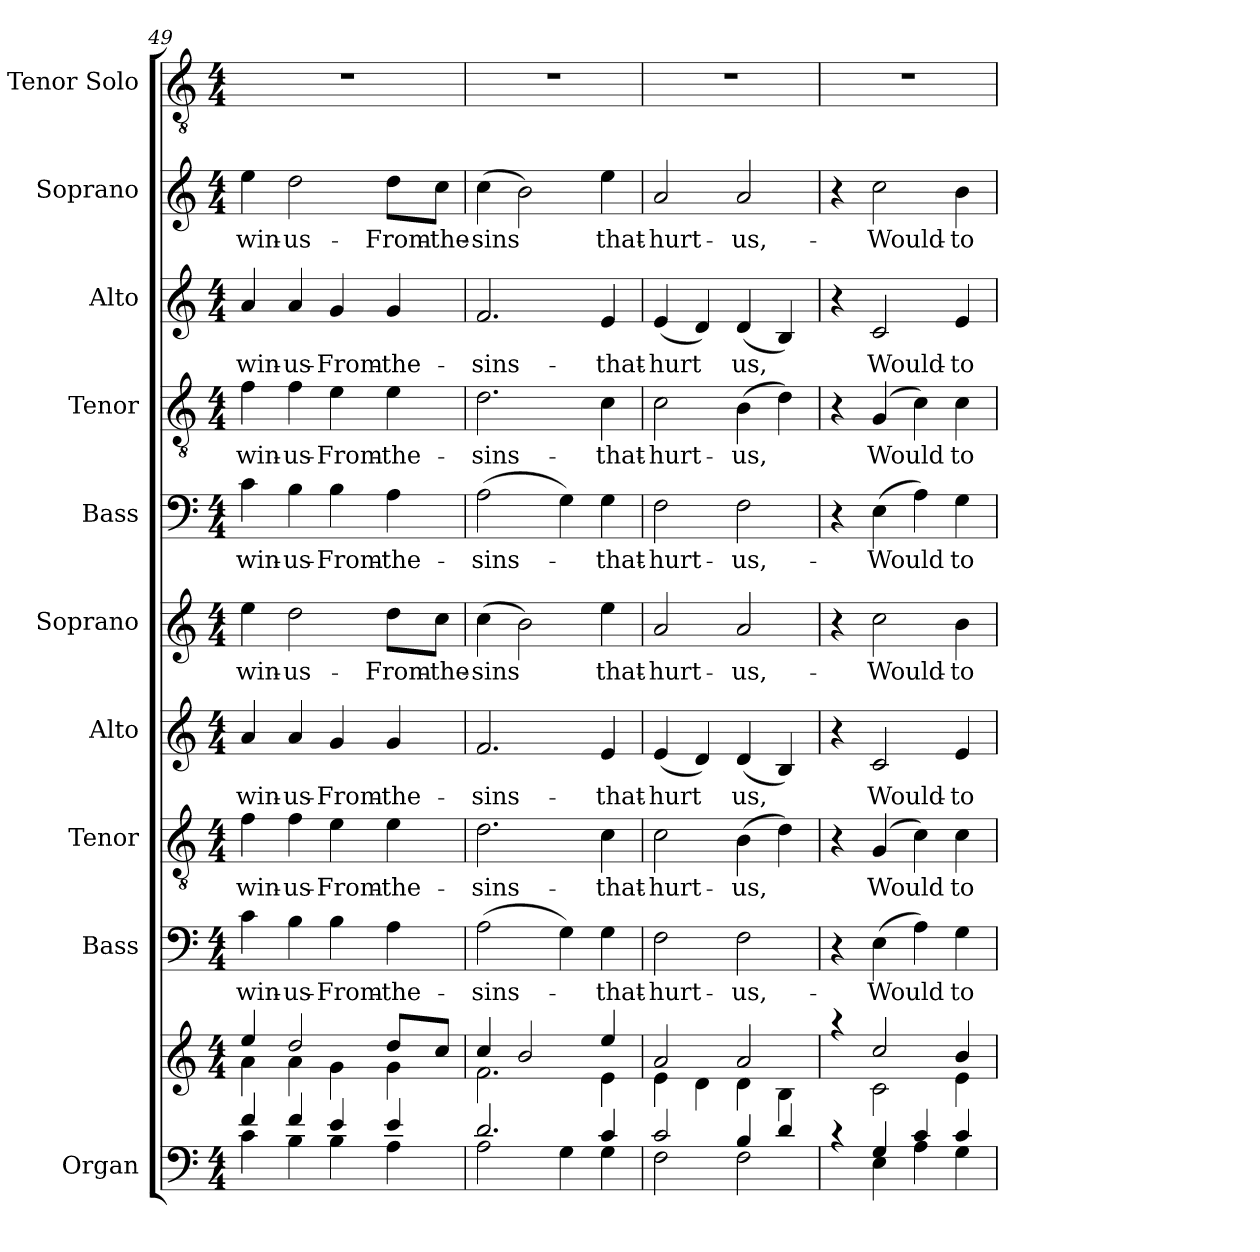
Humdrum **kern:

**kern	**kern	**kern	**text	**kern	**text	**kern	**text	**kern	**text	**kern	**text	**kern	**text	**kern	**text	**kern	**text	**kern
*part10	*part10	*part9	*part9	*part8	*part8	*part7	*part7	*part6	*part6	*part5	*part5	*part4	*part4	*part3	*part3	*part2	*part2	*part1
*staff11	*staff10	*staff9	*staff9	*staff8	*staff8	*staff7	*staff7	*staff6	*staff6	*staff5	*staff5	*staff4	*staff4	*staff3	*staff3	*staff2	*staff2	*staff1
*I"Organ	*	*I"Bass	*	*I"Tenor	*	*I"Alto	*	*I"Soprano	*	*I"Bass	*	*I"Tenor	*	*I"Alto	*	*I"Soprano	*	*I"Tenor Solo
*I'Org.	*	*I'B.	*	*I'T.	*	*I'A.	*	*I'S.	*	*I'B.	*	*I'T.	*	*I'A.	*	*I'S.	*	*I'T. Solo
*clefF4	*clefG2	*clefF4	*	*clefGv2	*	*clefG2	*	*clefG2	*	*clefF4	*	*clefGv2	*	*clefG2	*	*clefG2	*	*clefGv2
*	*	*	*	*ITrd7c12	*	*	*	*	*	*	*	*ITrd7c12	*	*	*	*	*	*ITrd7c12
*k[]	*k[]	*k[]	*	*k[]	*	*k[]	*	*k[]	*	*k[]	*	*k[]	*	*k[]	*	*k[]	*	*k[]
*C:	*C:	*C:	*	*C:	*	*C:	*	*C:	*	*C:	*	*C:	*	*C:	*	*C:	*	*C:
*M4/4	*M4/4	*M4/4	*	*M4/4	*	*M4/4	*	*M4/4	*	*M4/4	*	*M4/4	*	*M4/4	*	*M4/4	*	*M4/4
=49	=49	=49	=49	=49	=49	=49	=49	=49	=49	=49	=49	=49	=49	=49	=49	=49	=49	=49
*^	*^	*	*	*	*	*	*	*	*	*	*	*	*	*	*	*	*	*
!	!	!	!	!	!LO:LY:b	!	!LO:LY:b	!	!LO:LY:b	!	!LO:LY:b	!	!LO:LY:b	!	!LO:LY:b	!	!LO:LY:b	!	!LO:LY:b	!
4f/	4c\	4ee/	4a\	4c\	-win-	4F\	-win-	4a/	-win-	4ee\	-win-	4c\	-win-	4F\	-win-	4a/	-win-	4ee\	-win-	1r
!	!	!	!	!	!LO:LY:b	!	!LO:LY:b	!	!LO:LY:b	!	!LO:LY:b	!	!LO:LY:b	!	!LO:LY:b	!	!LO:LY:b	!	!LO:LY:b	!
4f/	4B\	2dd/	4a\	4B\	-us-	4F\	-us-	4a/	-us-	2dd\	-us-	4B\	-us-	4F\	-us-	4a/	-us-	2dd\	-us-	.
!	!	!	!	!	!LO:LY:b	!	!LO:LY:b	!	!LO:LY:b	!	!	!	!LO:LY:b	!	!LO:LY:b	!	!LO:LY:b	!	!	!
4e/	4B\	.	4g\	4B\	-From-	4E\	-From-	4g/	-From-	.	.	4B\	-From-	4E\	-From-	4g/	-From-	.	.	.
!	!	!	!	!	!LO:LY:b	!	!LO:LY:b	!	!LO:LY:b	!	!LO:LY:b	!	!LO:LY:b	!	!LO:LY:b	!	!LO:LY:b	!	!LO:LY:b	!
4e/	4A\	8dd/L	4g\	4A\	-the-	4E\	-the-	4g/	-the-	8dd\L	-From-	4A\	-the-	4E\	-the-	4g/	-the-	8dd\L	-From-	.
!	!	!	!	!	!	!	!	!	!	!	!LO:LY:b	!	!	!	!	!	!	!	!LO:LY:b	!
.	.	8cc/J	.	.	.	.	.	.	.	8cc\J	-the-	.	.	.	.	.	.	8cc\J	-the-	.
!!LO:PB:g=z
=50	=50	=50	=50	=50	=50	=50	=50	=50	=50	=50	=50	=50	=50	=50	=50	=50	=50	=50	=50	=50
!	!	!	!	!	!LO:LY:b	!	!LO:LY:b	!	!LO:LY:b	!	!LO:LY:b	!	!LO:LY:b	!	!LO:LY:b	!	!LO:LY:b	!	!LO:LY:b	!
2.d/	2A\	4cc/	2.f\	(>2A\	-sins-	2.D\	-sins-	2.f/	-sins-	(>4cc\	-sins	(>2A\	-sins-	2.D\	-sins-	2.f/	-sins-	(>4cc\	-sins	1r
.	.	2b/	.	.	.	.	.	.	.	2b\)	.	.	.	.	.	.	.	2b\)	.	.
.	4G\	.	.	4G\)	.	.	.	.	.	.	.	4G\)	.	.	.	.	.	.	.	.
!	!	!	!	!	!LO:LY:b	!	!LO:LY:b	!	!LO:LY:b	!	!LO:LY:b	!	!LO:LY:b	!	!LO:LY:b	!	!LO:LY:b	!	!LO:LY:b	!
4c/	4G\	4ee/	4e\	4G\	-that-	4C\	-that-	4e/	-that-	4ee\	that-	4G\	-that-	4C\	-that-	4e/	-that-	4ee\	that-	.
=51	=51	=51	=51	=51	=51	=51	=51	=51	=51	=51	=51	=51	=51	=51	=51	=51	=51	=51	=51	=51
!	!	!	!	!	!LO:LY:b	!	!LO:LY:b	!	!LO:LY:b	!	!LO:LY:b	!	!LO:LY:b	!	!LO:LY:b	!	!LO:LY:b	!	!LO:LY:b	!
2c/	2F\	2a/	4e\	2F\	-hurt-	2C\	-hurt-	(<4e/	-hurt	2a/	-hurt-	2F\	-hurt-	2C\	-hurt-	(<4e/	-hurt	2a/	-hurt-	1r
.	.	.	4d\	.	.	.	.	4d/)	.	.	.	.	.	.	.	4d/)	.	.	.	.
!	!	!	!	!	!LO:LY:b	!	!LO:LY:b	!	!LO:LY:b	!	!LO:LY:b	!	!LO:LY:b	!	!LO:LY:b	!	!LO:LY:b	!	!LO:LY:b	!
4B/	2F\	2a/	4d\	2F\	-us,-	(>4BB\	-us,	(<4d/	us,	2a/	-us,-	2F\	-us,-	(>4BB\	-us,	(<4d/	us,	2a/	-us,-	.
4d/	.	.	4B\	.	.	4D\)	.	4B/)	.	.	.	.	.	4D\)	.	4B/)	.	.	.	.
=52	=52	=52	=52	=52	=52	=52	=52	=52	=52	=52	=52	=52	=52	=52	=52	=52	=52	=52	=52	=52
4rc	4ryy	4raa	4ryy	4r	.	4r	.	4r	.	4r	.	4r	.	4r	.	4r	.	4r	.	1r
!	!	!	!	!	!LO:LY:b	!	!LO:LY:b	!	!LO:LY:b	!	!LO:LY:b	!	!LO:LY:b	!	!LO:LY:b	!	!LO:LY:b	!	!LO:LY:b	!
4G/	4E\	2cc/	2c\	(>4E\	-Would	(4GG/	Would	2c/	Would-	2cc\	-Would-	(>4E\	-Would	(4GG/	Would	2c/	Would-	2cc\	-Would-	.
4c/	4A\	.	.	4A\)	.	4C\)	.	.	.	.	.	4A\)	.	4C\)	.	.	.	.	.	.
!	!	!	!	!	!LO:LY:b	!	!LO:LY:b	!	!LO:LY:b	!	!LO:LY:b	!	!LO:LY:b	!	!LO:LY:b	!	!LO:LY:b	!	!LO:LY:b	!
4c/	4G\	4b/	4e\	4G\	to-	4C\	to-	4e/	-to-	4b\	-to-	4G\	to-	4C\	to-	4e/	-to-	4b\	-to-	.
*v	*v	*	*	*	*	*	*	*	*	*	*	*	*	*	*	*	*	*	*	*
*	*v	*v	*	*	*	*	*	*	*	*	*	*	*	*	*	*	*	*	*
=	=	=	=	=	=	=	=	=	=	=	=	=	=	=	=	=	=	=
*-	*-	*-	*-	*-	*-	*-	*-	*-	*-	*-	*-	*-	*-	*-	*-	*-	*-	*-
